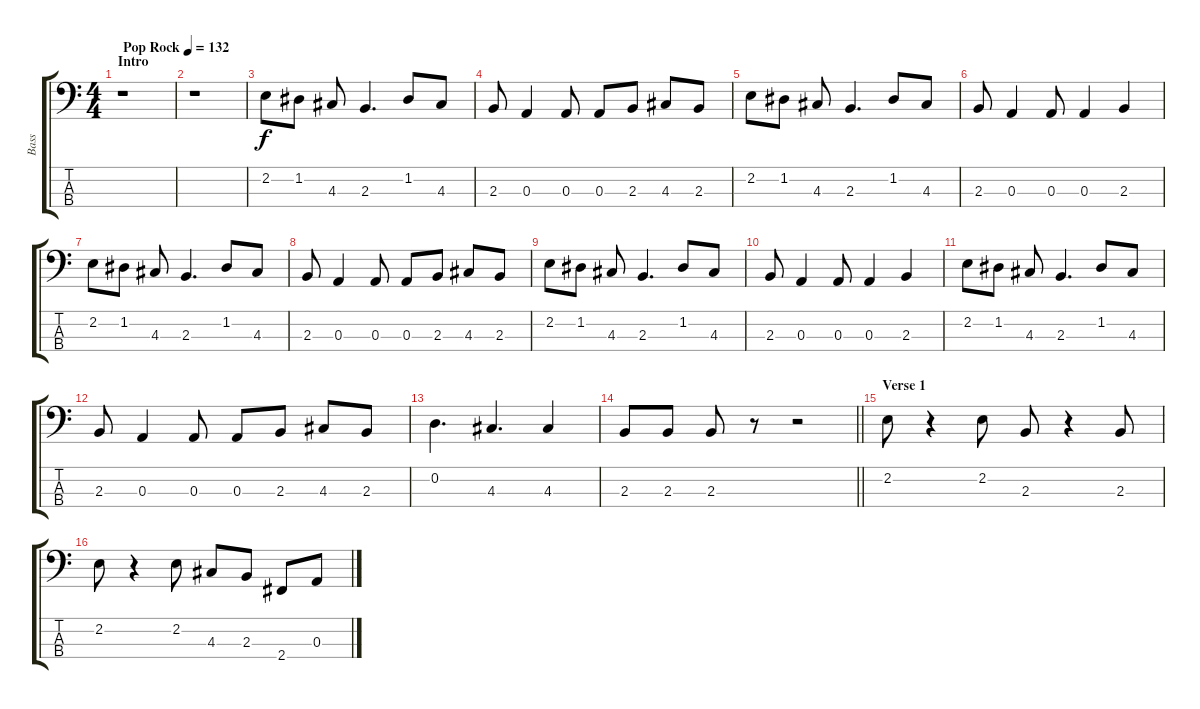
\track ("Bass" "Bass") {instrument electricbassfinger}
\staff {score tabs}
\tuning (G2 D2 A1 E1) {hide}
\ts (4 4)
\section ("" "Intro")
\tempo (132 "Pop Rock")
\clef f4
\ks c
r.1{dy f instrument electricbassfinger} |
r.1 |
2.2.8 1.2.8 4.3.8 2.3.4{d} 1.2.8 4.3.8 |
2.3.8 0.3.4 0.3.8 0.3.8 2.3.8 4.3.8 2.3.8 |
2.2.8 1.2.8 4.3.8 2.3.4{d} 1.2.8 4.3.8 |
2.3.8 0.3.4 0.3.8 0.3.4 2.3.4 |
2.2.8 1.2.8 4.3.8 2.3.4{d} 1.2.8 4.3.8 |
2.3.8 0.3.4 0.3.8 0.3.8 2.3.8 4.3.8 2.3.8 |
2.2.8 1.2.8 4.3.8 2.3.4{d} 1.2.8 4.3.8 |
2.3.8 0.3.4 0.3.8 0.3.4 2.3.4 |
2.2.8 1.2.8 4.3.8 2.3.4{d} 1.2.8 4.3.8 |
2.3.8 0.3.4 0.3.8 0.3.8 2.3.8 4.3.8 2.3.8 |
0.2.4{d} 4.3.4{d} 4.3.4 |
\barLineRight lightlight
2.3.8 2.3.8 2.3.8 r.8 r.2 |
\section ("" "Verse 1")
2.2.8 r.4 2.2.8 2.3.8 r.4 2.3.8 |
2.2.8 r.4 2.2.8 4.3.8 2.3.8 2.4.8 0.3.8
